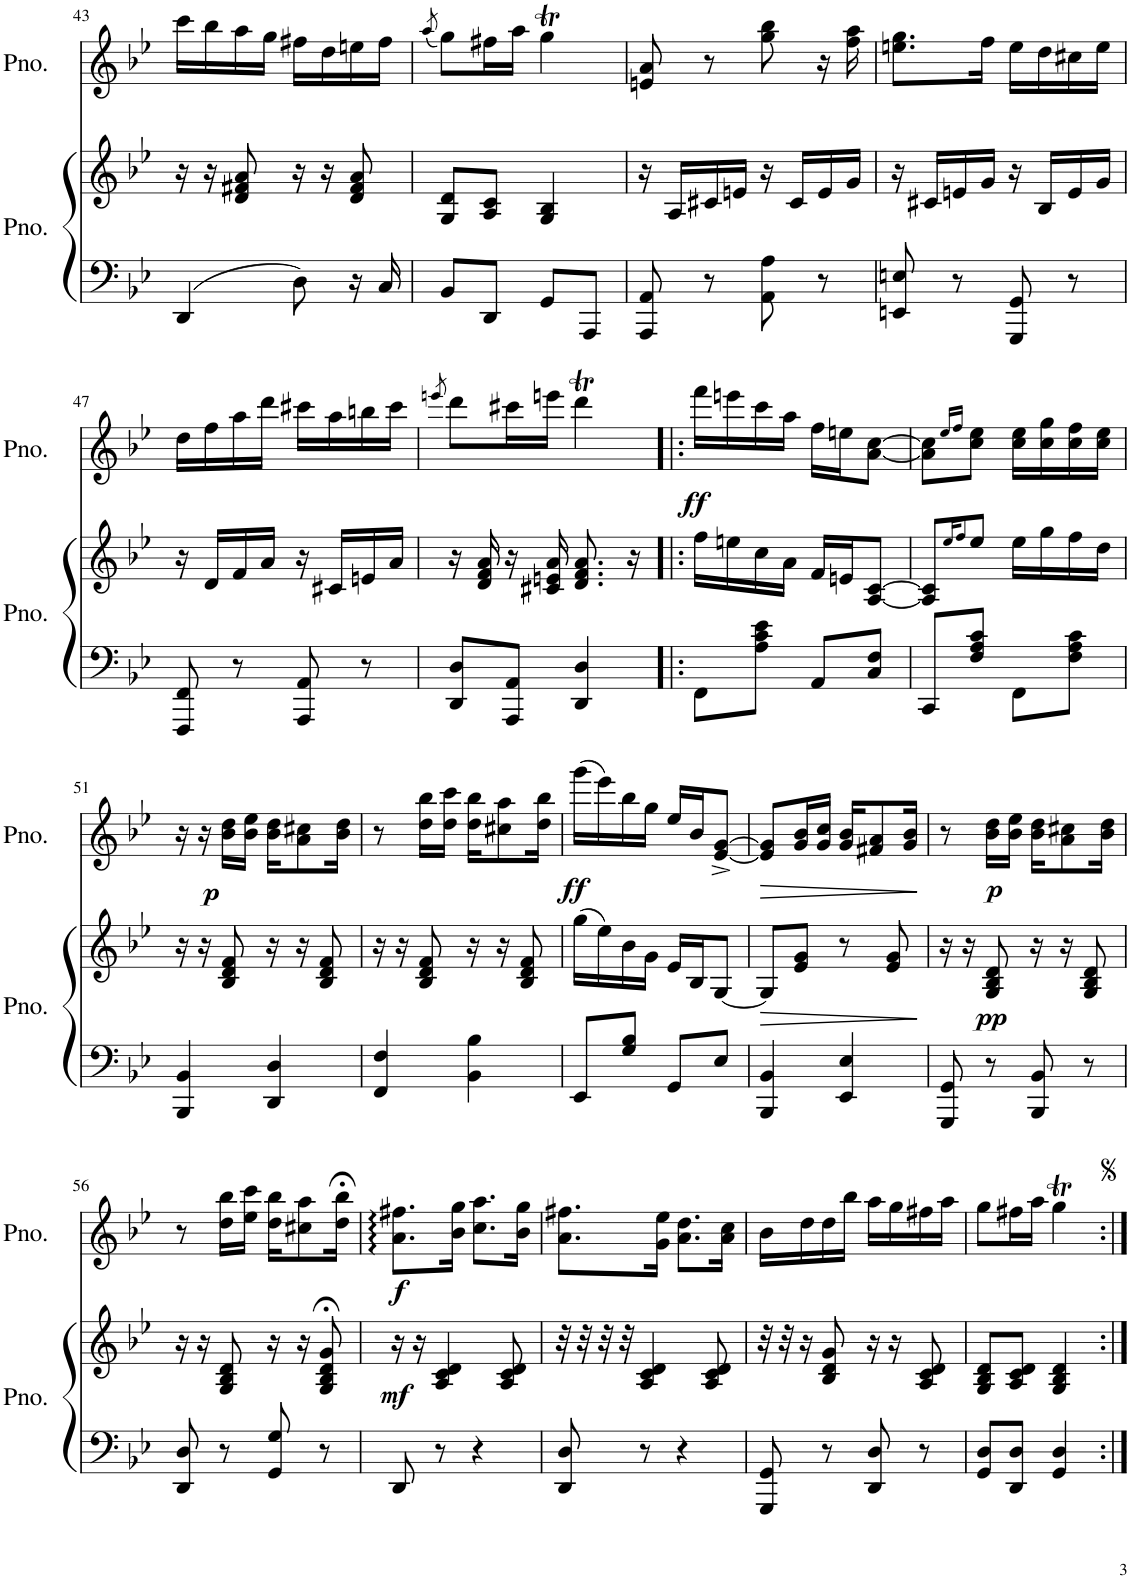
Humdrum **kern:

**kern	**kern	**dynam	**kern	**dynam
*part2	*part2	*part2	*part1	*part1
*staff3	*staff2	*staff2/3	*staff1	*staff1
*I"Piano	*	*	*I"Piano	*
*I'Pno.	*	*	*I'Pno.	*
!!LO:PB:g=z
*clefF4	*clefG2	*	*clefG2	*
*k[b-e-]	*k[b-e-]	*	*k[b-e-]	*
*M2/4	*M2/4	*	*M2/4	*
=43	=43	=43	=43	=43
4DD/	16r	.	16ccc\LL	.
.	16r	.	16bb-\	.
.	8d/ 8f#X/ 8a/	.	16aa\	.
.	.	.	16gg\JJ	.
8D\	16r	.	16ff#X\LL	.
.	16r	.	16dd\	.
16r	8d/ 8f#/ 8a/	.	16een\	.
16C/	.	.	16ff#\JJ	.
=44	=44	=44	=44	=44
.	.	.	(8qaa/	.
8BB-/L	8G/ 8d/L	.	8gg\L)	.
8DD/J	8A/ 8c/J	.	16ff#X\L	.
.	.	.	16aa\JJ	.
8GG/L	4G/ 4B-/	.	4ggT\	.
8AAA/J	.	.	.	.
=45	=45	=45	=45	=45
8AAA/ 8AA/	16r	.	8en/ 8a/	.
.	16A/LL	.	.	.
8r	16c#X/	.	8r	.
.	16en/JJ	.	.	.
8AA\ 8A\	16r	.	8gg\ 8bb-\	.
.	16c#/LL	.	.	.
8r	16e/	.	16r	.
.	16g/JJ	.	16ff\ 16aa\	.
=46	=46	=46	=46	=46
8EEn/ 8En/	16r	.	8.een\ 8.gg\L	.
.	16c#X/LL	.	.	.
8r	16en/	.	.	.
.	16g/JJ	.	16ff\Jk	.
8GGG/ 8GG/	16r	.	16ee\LL	.
.	16B-/LL	.	16dd\	.
8r	16e/	.	16cc#X\	.
.	16g/JJ	.	16ee\JJ	.
!!LO:LB:g=z
=47	=47	=47	=47	=47
8FFF/ 8FF/	16r	.	16dd\LL	.
.	16d/LL	.	16ff\	.
8r	16f/	.	16aa\	.
.	16a/JJ	.	16ddd\JJ	.
8AAA/ 8AA/	16r	.	16ccc#X\LL	.
.	16c#X/LL	.	16aa\	.
8r	16en/	.	16bbn\	.
.	16a/JJ	.	16ccc#\JJ	.
=48	=48	=48	=48	=48
.	.	.	8qeeen/	.
8DD/ 8D/L	16r	.	8ddd\L	.
.	16d/ 16f/ 16a/	.	.	.
8AAA/ 8AA/J	16r	.	16ccc#X\L	.
.	16c#X/ 16en/ 16a/	.	16eeen\JJ	.
4DD/ 4D/	8.d/ 8.f/ 8.a/	.	4dddt\	.
.	16r	.	.	.
=49!|:	=49!|:	=49!|:	=49!|:	=49!|:
!	!	!	!	!LO:DY:b
8FF\L	16ff\LL	.	16fff\LL	ff
.	16een\	.	16eeen\	.
8A\ 8c\ 8e-\J	16cc\	.	16ccc\	.
.	16a\JJ	.	16aa\JJ	.
8AA/L	16f/LL	.	16ff\LL	.
.	16en/J	.	16een\J	.
8C/ 8F/J	[8A/ [8c/J	.	[8a\ [8cc\J	.
=50	=50	=50	=50	=50
8CC/L	8A/] 8c/]L	.	8a\] 8cc\]L	.
.	16qee-/KL	.	16qee-/LL	.
.	8qff/J	.	16qff/JJ	.
8F/ 8A/ 8c/J	8ee-/J	.	8cc\ 8ee-\J	.
8FF\L	16ee-\LL	.	16cc\ 16ee-\LL	.
.	16gg\	.	16cc\ 16gg\	.
8F\ 8A\ 8c\J	16ff\	.	16cc\ 16ff\	.
.	16dd\JJ	.	16cc\ 16ee-\JJ	.
!!LO:LB:g=z
=51	=51	=51	=51	=51
4BBB-/ 4BB-/	16r	.	16r	.
.	16r	.	16r	.
!	!	!	!	!LO:DY:b
.	8B-/ 8d/ 8f/	.	16b-\ 16dd\LL	p
.	.	.	16b-\ 16ee-\JJ	.
4DD/ 4D/	16r	.	16b-\ 16dd\KL	.
.	16r	.	8a\ 8cc#X\	.
.	8B-/ 8d/ 8f/	.	.	.
.	.	.	16b-\ 16dd\Jk	.
=52	=52	=52	=52	=52
4FF/ 4F/	16r	.	8r	.
.	16r	.	.	.
.	8B-/ 8d/ 8f/	.	16dd\ 16bb-\LL	.
.	.	.	16dd\ 16ccc\JJ	.
4BB-\ 4B-\	16r	.	16dd\ 16bb-\KL	.
.	16r	.	8cc#X\ 8aa\	.
.	8B-/ 8d/ 8f/	.	.	.
.	.	.	16dd\ 16bb-\Jk	.
=53	=53	=53	=53	=53
!	!	!	!	!LO:DY:b
8EE-/L	(16gg\LL	.	(16ggg\LL	ff
.	16ee-\)	.	16eee-\)	.
8G/ 8B-/J	16b-\	.	16bb-\	.
.	16g\JJ	.	16gg\JJ	.
8GG/L	16e-/LL	.	16ee-/LL	.
.	16B-/J	.	16b-/J	.
8E-/J	[8G/J	.	[8e-/^ [8g/^J	.
=54	=54	=54	=54	=54
!	!	!LO:HP:b	!	!LO:HP:b
4BBB-/ 4BB-/	8G/L]	>	8e-/] 8g/]L	>
.	8e-/ 8g/J	.	16g/ 16b-/L	.
.	.	.	16g/ 16cc/JJ	.
4EE-/ 4E-/	8r	.	16g/ 16b-/KL	.
.	.	.	8f#X/ 8a/	.
.	8e-/ 8g/	.	.	.
.	.	.	16g/ 16b-/Jk	.
.	.	]	.	]
=55	=55	=55	=55	=55
8GGG/ 8GG/	16r	.	8r	.
.	16r	.	.	.
!	!	!LO:DY:b	!	!LO:DY:b
8r	8G/ 8B-/ 8d/	pp	16b-\ 16dd\LL	p
.	.	.	16b-\ 16ee-\JJ	.
8BBB-/ 8BB-/	16r	.	16b-\ 16dd\KL	.
.	16r	.	8a\ 8cc#X\	.
8r	8G/ 8B-/ 8d/	.	.	.
.	.	.	16b-\ 16dd\Jk	.
!!LO:LB:g=z
=56	=56	=56	=56	=56
8DD/ 8D/	16r	.	8r	.
.	16r	.	.	.
8r	8G/ 8B-/ 8d/	.	16dd\ 16bb-\LL	.
.	.	.	16ee-\ 16ccc\JJ	.
8GG/ 8G/	16r	.	16dd\ 16bb-\KL	.
.	16r	.	8cc#X\ 8aa\	.
8r	8G/;< 8B-/;< 8d/;< 8g/;<	.	.	.
.	.	.	16dd\;< 16bb-\;<Jk	.
=57	=57	=57	=57	=57
!	!	!LO:DY:b	!	!LO:DY:b
8DD/	16r	mf	8.a\ 8.ff#X\L	f
.	16r	.	.	.
8r	4A/ 4c/ 4d/	.	.	.
.	.	.	16b-\ 16gg\Jk	.
4r	.	.	8.cc\ 8.aa\L	.
.	8A/ 8c/ 8d/	.	.	.
.	.	.	16b-\ 16gg\Jk	.
=58	=58	=58	=58	=58
8DD/ 8D/	32r	.	8.a\ 8.ff#X\L	.
.	32r	.	.	.
.	32r	.	.	.
.	32r	.	.	.
8r	4A/ 4c/ 4d/	.	.	.
.	.	.	16g\ 16ee-\Jk	.
4r	.	.	8.a\ 8.dd\L	.
.	8A/ 8c/ 8d/	.	.	.
.	.	.	16a\ 16cc\Jk	.
=59	=59	=59	=59	=59
8GGG/ 8GG/	32r	.	16b-\LL	.
.	32r	.	.	.
.	16r	.	16dd\	.
8r	8B-/ 8d/ 8g/	.	16dd\	.
.	.	.	16bb-\JJ	.
8DD/ 8D/	16r	.	16aa\LL	.
.	16r	.	16gg\	.
8r	8A/ 8c/ 8d/	.	16ff#X\	.
.	.	.	16aa\JJ	.
=60	=60	=60	=60	=60
8GG/ 8D/L	8G/ 8B-/ 8d/L	.	8gg\L	.
8DD/ 8D/J	8A/ 8c/ 8d/J	.	16ff#X\L	.
.	.	.	16aa\JJ	.
4GG/ 4D/	4G/ 4B-/ 4d/	.	4ggT\	.
=:|!	=:|!	=:|!	=:|!	=:|!
*-	*-	*-	*-	*-
